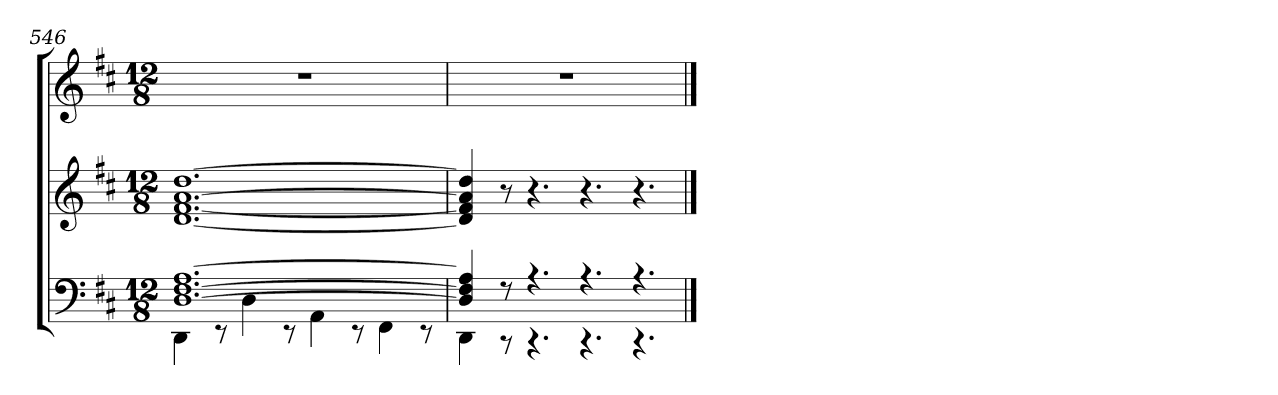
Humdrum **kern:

**kern	**kern	**kern
*part2	*part2	*part1
*staff3	*staff2	*staff1
*clefF4	*clefG2	*clefG2
*	*	*ITrd7c12
*k[f#c#]	*k[f#c#]	*k[f#c#]
*D:	*D:	*D:
*M12/8	*M12/8	*M12/8
=546	=546	=546
*^	*	*
[>1.D [>1.F# [>1.A	4DD\	[1.d [1.f# [1.a [1.dd	1.r
.	8rEE	.	.
.	4D\	.	.
.	8rEE	.	.
.	4AA\	.	.
.	8rEE	.	.
.	4FF#\	.	.
.	8rEE	.	.
=547	=547	=547	=547
4D/] 4F#/] 4A/]	4DD\	4d/] 4f#/] 4a/] 4dd/]	1.r
8r	8r	8r	.
4.r	4.r	4.r	.
4.r	4.r	4.r	.
4.r	4.r	4.r	.
*v	*v	*	*
==	==	==
*-	*-	*-
